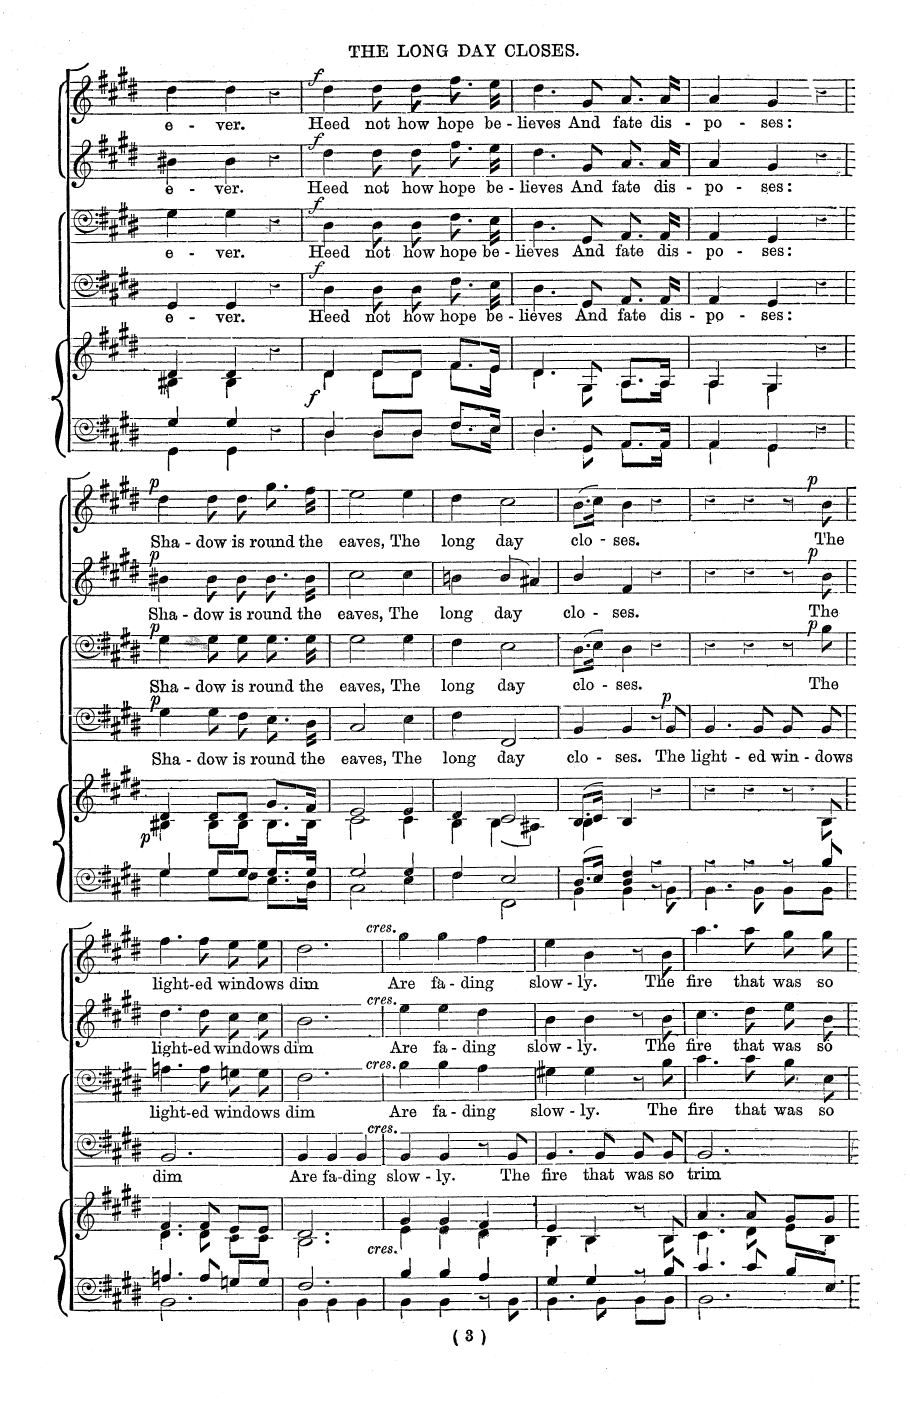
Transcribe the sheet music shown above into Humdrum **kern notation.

**kern	**kern	**dynam	**kern	**text	**dynam	**kern	**text	**dynam	**kern	**text	**dynam	**kern	**text	**dynam
*part5	*part5	*part5	*part4	*part4	*part4	*part3	*part3	*part3	*part2	*part2	*part2	*part1	*part1	*part1
*staff6	*staff5	*staff5/6	*staff4	*staff4	*staff4	*staff3	*staff3	*staff3	*staff2	*staff2	*staff2	*staff1	*staff1	*staff1
*I"Piano	*	*	*I"2nd Bass	*	*	*I"1st Bass	*	*	*I"2nd Tenor	*	*	*I"Alto (or 1st Tenor)	*	*
*I'Pno	*	*	*	*	*	*	*	*	*	*	*	*	*	*
*clefF4	*clefG2	*	*clefF4	*	*	*clefF4	*	*	*clefGv2	*	*	*clefG2	*	*
*k[f#c#g#d#]	*k[f#c#g#d#]	*	*k[f#c#g#d#]	*	*	*k[f#c#g#d#]	*	*	*k[f#c#g#d#]	*	*	*k[f#c#g#d#]	*	*
*M3/4	*M3/4	*	*M3/4	*	*	*M3/4	*	*	*M3/4	*	*	*M3/4	*	*
=26	=26	=26	=26	=26	=26	=26	=26	=26	=26	=26	=26	=26	=26	=26
*^	*^	*	*	*	*	*	*	*	*	*	*	*	*	*
4G#/	4GG#\	4d#/	4B#X\	.	4GG#/	e-	.	4G#\	e-	.	4B#X\	e-	.	4dd#\	e-	.
4G#/	4GG#\	4d#/	4B#\	.	4GG#/	-ver.	.	4G#\	-ver.	.	4B#\	-ver.	.	4dd#\	-ver.	.
4r	4ryy	4r	4ryy	.	4r	.	.	4r	.	.	4r	.	.	4r	.	.
=27	=27	=27	=27	=27	=27	=27	=27	=27	=27	=27	=27	=27	=27	=27	=27	=27
!	!	!	!	!LO:DY:a=2	!	!	!LO:DY:a	!	!	!LO:DY:a	!	!	!LO:DY:a	!	!	!LO:DY:a
4D#/	4D#\	4d#/	4d#\	f	4D#\	Heed	f	4D#\	Heed	f	4d#\	Heed	f	4dd#\	Heed	f
8D#/L	8D#\L	8d#/L	8d#\L	.	8D#\L	not	.	8D#\	not	.	8d#\L	not	.	8dd#\	not	.
8D#/J	8D#\J	8d#/J	8d#\J	.	8D#\J	how	.	8D#\	how	.	8d#\J	how	.	8dd#\	how	.
8.F#/L	8.F#\L	8.f#/L	8.f#\L	.	8.F#\L	hope	.	8.F#\	hope	.	8.f#\L	hope	.	8.ff#\	hope	.
16E/Jk	16E\Jk	16e/Jk	16e\Jk	.	16E\Jk	be-	.	16E\	be-	.	16e\Jk	be-	.	16ee\	be-	.
=28	=28	=28	=28	=28	=28	=28	=28	=28	=28	=28	=28	=28	=28	=28	=28	=28
4.D#/	4.D#\	4.d#/	4.d#\	.	4.D#\	-lieves	.	4.D#\	-lieves	.	4.d#\	-lieves	.	4.dd#\	-lieves	.
8GG#/	8GG#\	8G#/	8G#\	.	8GG#/	And	.	8GG#/	And	.	8G#/	And	.	8g#/	And	.
8.AA/L	8.AA\L	8.A/L	8.A\L	.	8.AA/L	fate	.	8.AA/	fate	.	8.A/L	fate	.	8.a/	fate	.
16AA/Jk	16AA\Jk	16A/Jk	16A\Jk	.	16AA/Jk	dis-	.	16AA/	dis-	.	16A/Jk	dis-	.	16a/	dis-	.
=29	=29	=29	=29	=29	=29	=29	=29	=29	=29	=29	=29	=29	=29	=29	=29	=29
4AA/	4AA\	4A/	4A\	.	4AA/	-po-	.	4AA/	-po-	.	4A/	-po-	.	4a/	-po-	.
4GG#/	4GG#\	4G#/	4G#\	.	4GG#/	-ses:	.	4GG#/	-ses:	.	4G#/	-ses:	.	4g#/	-ses:	.
4r	4ryy	4r	4ryy	.	4r	.	.	4r	.	.	4r	.	.	4r	.	.
=30	=30	=30	=30	=30	=30	=30	=30	=30	=30	=30	=30	=30	=30	=30	=30	=30
!	!	!	!	!LO:DY:a=2	!	!	!LO:DY:a	!	!	!LO:DY:a	!	!	!LO:DY:a	!	!	!LO:DY:a
4G#/	4G#\	4d#/	4B#X\	p	4G#\	Sha-	p	4G#\	Sha-	p	4B#X\	Sha-	p	4dd#\	Sha-	p
8G#/L	8G#\L	8d#/L	8B#\L	.	8G#\L	-dow	.	8G#\	-dow	.	8B#\L	-dow	.	8dd#\	-dow	.
8G#/J	8F#\J	8d#/J	8B#\J	.	8F#\J	is	.	8G#\	is	.	8B#\J	is	.	8dd#\	is	.
8.G#/L	8.E\L	8.g#/L	8.B#\L	.	8.E\L	round	.	8.G#\	round	.	8.B#\L	round	.	8.gg#\	round	.
16G#/Jk	16D#\Jk	16f#/Jk	16B#\Jk	.	16D#\Jk	the	.	16G#\	the	.	16B#\Jk	the	.	16ff#\	the	.
=31	=31	=31	=31	=31	=31	=31	=31	=31	=31	=31	=31	=31	=31	=31	=31	=31
2G#/	2C#\	2e/	2c#\	.	2C#/	eaves,	.	2G#\	eaves,	.	2c#\	eaves,	.	2ee\	eaves,	.
4G#/	4E\	4e/	4c#\	.	4E\	The	.	4G#\	The	.	4c#\	The	.	4ee\	The	.
=32	=32	=32	=32	=32	=32	=32	=32	=32	=32	=32	=32	=32	=32	=32	=32	=32
4F#/	4F#\	4d#/	4B\	.	4F#\	long	.	4F#\	long	.	4Bn\	long	.	4dd#\	long	.
2E/	2FF#\	2c#/	(4B\	.	2FF#/	day	.	2E\	day	.	(4B/	day	.	2cc#\	day	.
.	.	.	4A#X\)	.	.	.	.	.	.	.	4A#X/)	.	.	.	.	.
=33	=33	=33	=33	=33	=33	=33	=33	=33	=33	=33	=33	=33	=33	=33	=33	=33
8.D#/L	4BB\	(8.B/L	4B\	.	4BB/	clo-	.	(8.D#\L	clo-	.	4B/	clo-	.	(8.b\L	clo-	.
16E/Jk	.	16c#/Jk)	.	.	.	.	.	16E\Jk)	.	.	.	.	.	16cc#\Jk)	.	.
4D#/ 4F#/	4BB\	4B/	2ryy	.	4BB/	-ses;	.	4D#\	-ses;	.	4F#/	-ses;	.	4b\	-ses;	.
4r	8r	4r	.	.	8r	.	.	4r	.	.	4r	.	.	4r	.	.
!	!	!	!	!	!	!	!LO:DY:a	!	!	!	!	!	!	!	!	!
.	8BB\	.	.	.	8BB/	The	p	.	.	.	.	.	.	.	.	.
=34	=34	=34	=34	=34	=34	=34	=34	=34	=34	=34	=34	=34	=34	=34	=34	=34
4r	4.BB\	4r	8ryy	.	4.BB/	light-	.	4r	.	.	4r	.	.	4r	.	.
*	*	*v	*v	*	*	*	*	*	*	*	*	*	*	*	*	*
4r	.	4r	.	.	.	.	4r	.	.	4r	.	.	4r	.	.
.	8BB\	.	.	8BB/	-ed	.	.	.	.	.	.	.	.	.	.
8r	8BB\L	8r	.	8BB/L	win-	.	8r	.	.	8r	.	.	8r	.	.
*	*	*^	*	*	*	*	*	*	*	*	*	*	*	*	*
!	!	!	!	!	!	!	!	!	!	!LO:DY:a	!	!	!LO:DY:a	!	!	!LO:DY:a
8B/	8BB\J	8B/	8B\	.	8BB/J	-dows	.	8B\	The	p	8B\	The	p	8b\	The	p
=35	=35	=35	=35	=35	=35	=35	=35	=35	=35	=35	=35	=35	=35	=35	=35	=35
4.A/	2.BB\	4.f#/	4.d#\	.	2.BB/	dim	.	4.A\	light-	.	4.d#\	light-	.	4.ff#\	light-	.
8A/	.	8f#/	8d#\	.	.	.	.	8A\	-ed	.	8d#\	-ed	.	8ff#\	-ed	.
8Gn/L	.	8e/L	8c#\L	.	.	.	.	8Gn\	win-	.	8c#\L	win-	.	8ee\	win-	.
8G/J	.	8e/J	8c#\J	.	.	.	.	8G\	-dows	.	8c#\J	-dows	.	8ee\	-dows	.
=36	=36	=36	=36	=36	=36	=36	=36	=36	=36	=36	=36	=36	=36	=36	=36	=36
2.F#/	4BB\	2.d#/	2.B\	.	4BB/	Are	.	2.F#\	dim	.	2.B\	dim	.	2.dd#\	dim	.
.	4BB\	.	.	.	4BB/	fa-	.	.	.	.	.	.	.	.	.	.
.	4BB\	.	.	.	4BB/	-ding	.	.	.	.	.	.	.	.	.	.
=37	=37	=37	=37	=37	=37	=37	=37	=37	=37	=37	=37	=37	=37	=37	=37	=37
!	!	!	!	!	!	!	!	!	!	!	!	!	!	!LO:TX:a:i:t=cresc.	!	!
!	!	!	!	!	!	!	!	!	!	!	!LO:TX:a:i:t=cresc.	!	!	!	!	!
!	!	!	!	!	!	!	!	!LO:TX:a:i:t=cresc.	!	!	!	!	!	!	!	!
!	!	!	!	!	!LO:TX:a:i:t=cresc.	!	!	!	!	!	!	!	!	!	!	!
!	!	!LO:TX:b:i:t=cresc.	!	!	!	!	!	!	!	!	!	!	!	!	!	!
4B/	4BB\	4g#/	4e\	.	4BB/	slow-	.	4B\	Are	.	4e\	Are	.	4gg#\	Are	.
4B/	4BB\	4g#/	4e\	.	4BB/	-ly.	.	4B\	fa-	.	4e\	fa-	.	4gg#\	fa-	.
4A/	8r	4f#/	4d#\	.	8r	.	.	4A\	-ding	.	4d#\	-ding	.	4ff#\	-ding	.
.	8BB\	.	.	.	8BB/	The	.	.	.	.	.	.	.	.	.	.
=38	=38	=38	=38	=38	=38	=38	=38	=38	=38	=38	=38	=38	=38	=38	=38	=38
4G#/	4.BB\	4e/	4B\	.	4.BB/	fire	.	4G#\	slow-	.	4B\	slow-	.	4ee\	slow-	.
4G#/	.	4B/	4B\	.	.	.	.	4G#\	-ly.	.	4B\	-ly.	.	4b\	-ly.	.
.	8BB\	.	.	.	8BB/	that	.	.	.	.	.	.	.	.	.	.
8r	8BB\	8r	8r	.	8BB/L	was	.	8r	.	.	8r	.	.	8r	.	.
8B/	8BB\	8B/	8B\	.	8BB/J	so	.	8B\	The	.	8B\	The	.	8b\	The	.
=39	=39	=39	=39	=39	=39	=39	=39	=39	=39	=39	=39	=39	=39	=39	=39	=39
4.c#/	2.BB\	4.a/	4.c#\	.	2.BB/	trim	.	4.c#\	fire	.	4.c#\	fire	.	4.aa\	fire	.
8c#/	.	8a/	8d#\	.	.	.	.	8c#\	that	.	8d#\	that	.	8aa\	that	.
8B/L	.	8g#/L	8e\L	.	.	.	.	8B\	was	.	8e\L	was	.	8gg#\	was	.
8E/J	.	8g#/J	8B\J	.	.	.	.	8E\	so	.	8B\J	so	.	8gg#\	so	.
*v	*v	*	*	*	*	*	*	*	*	*	*	*	*	*	*	*
*	*v	*v	*	*	*	*	*	*	*	*	*	*	*	*	*
=	=	=	=	=	=	=	=	=	=	=	=	=	=	=
*-	*-	*-	*-	*-	*-	*-	*-	*-	*-	*-	*-	*-	*-	*-
